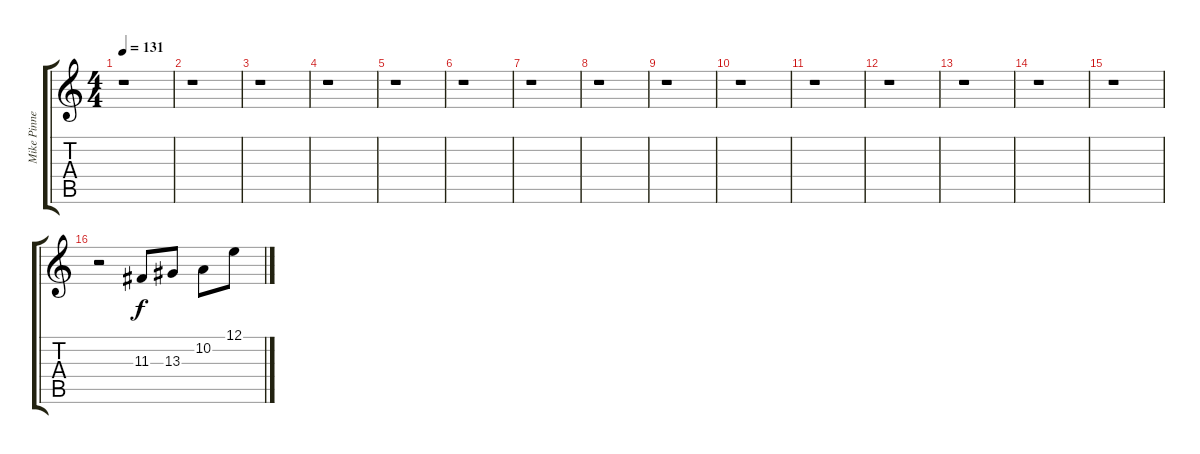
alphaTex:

\track ("Mike Pinnella (Strings)" "Mike Pinne") {instrument stringensemble1}
\staff {score tabs}
\tuning (E4 B3 G3 D3 A2 E2) {hide}
\ts (4 4)
\tempo 131
\clef g2
\ks c
r.1{dy f} |
r.1 |
r.1 |
r.1 |
r.1 |
r.1 |
r.1 |
r.1 |
r.1 |
r.1 |
r.1 |
r.1 |
r.1 |
r.1 |
r.1 |
r.2 11.3.8 13.3.8 10.2.8 12.1.8
